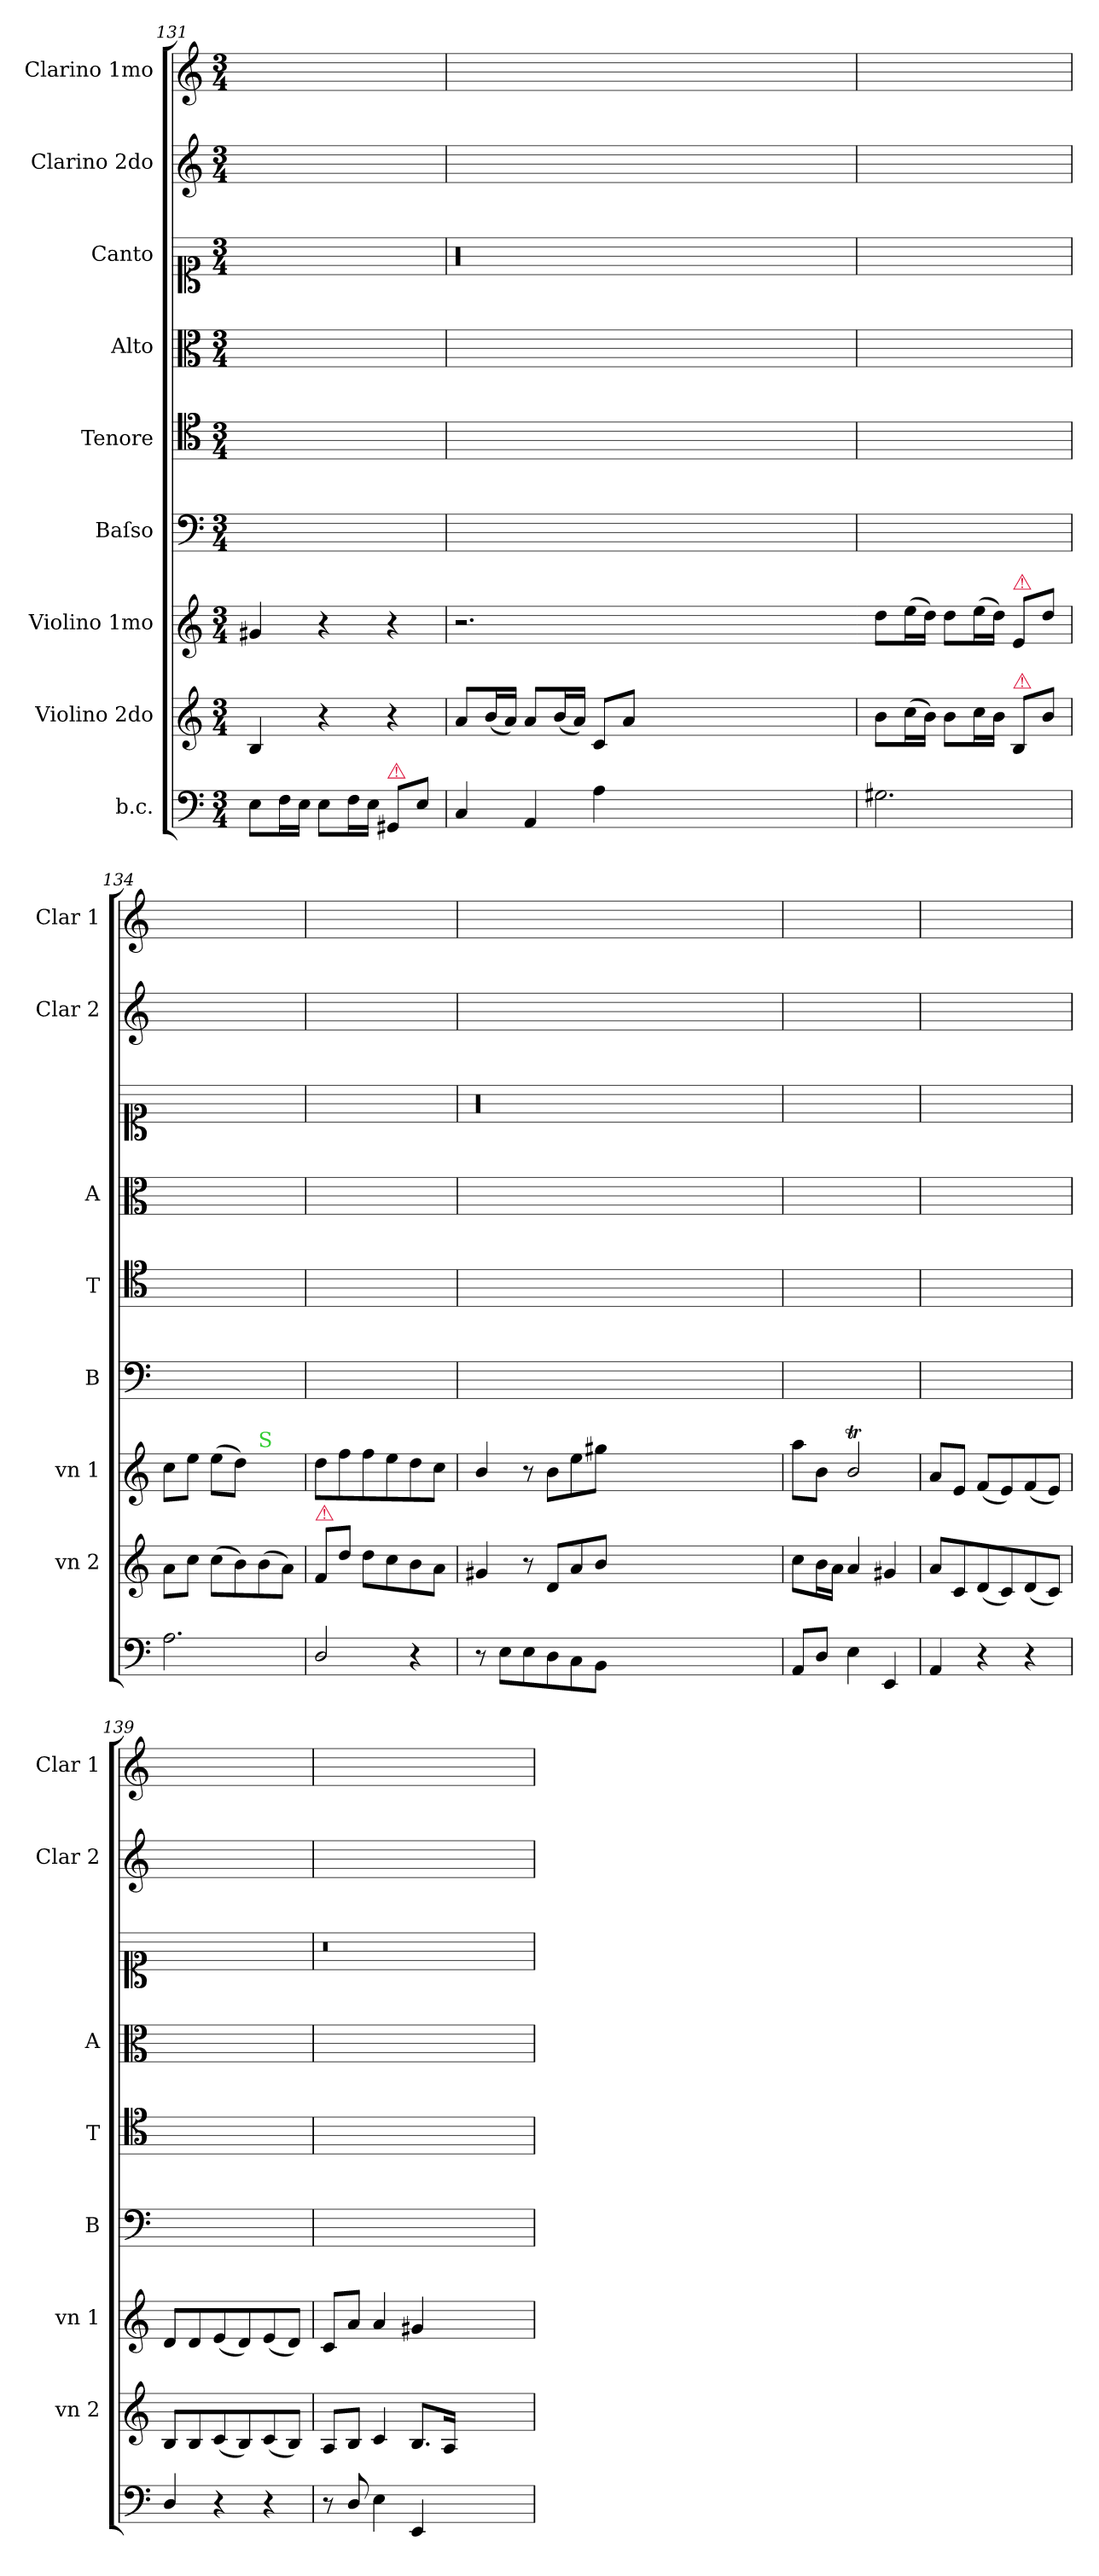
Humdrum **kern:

**kern	**kern	**kern	**kern	**kern	**kern	**kern	**kern	**kern
*part9	*part8	*part7	*part6	*part5	*part4	*part3	*part2	*part1
*staff9	*staff8	*staff7	*staff6	*staff5	*staff4	*staff3	*staff2	*staff1
*I"b.c.	*I"Violino 2do	*I"Violino 1mo	*I"Baſso	*I"Tenore	*I"Alto	*I"Canto	*I"Clarino 2do	*I"Clarino 1mo
*	*I'vn 2	*I'vn 1	*I'B	*I'T	*I'A	*	*I'Clar 2	*I'Clar 1
*clefF4	*clefG2	*clefG2	*clefF4	*clefC4	*clefC3	*clefC1	*clefG2	*clefG2
*k[]	*k[]	*k[]	*k[]	*k[]	*k[]	*k[]	*k[]	*k[]
*M3/4	*M3/4	*M3/4	*M3/4	*M3/4	*M3/4	*M3/4	*M3/4	*M3/4
=131	=131	=131	=131	=131	=131	=131	=131	=131
8E\L	4B/	4g#X/	2.ryy	2.ryy	2.ryy	2.ryy	2.ryy	2.ryy
16F\L	.	.	.	.	.	.	.	.
16E\JJ	.	.	.	.	.	.	.	.
8E\L	4r	4r	.	.	.	.	.	.
16F\L	.	.	.	.	.	.	.	.
16E\JJ	.	.	.	.	.	.	.	.
!LO:TX:a:color=crimson:t=⚠	!	!	!	!	!	!	!	!
8GG#X/L	4r	4r	.	.	.	.	.	.
8E\J	.	.	.	.	.	.	.	.
=132	=132	=132	=132	=132	=132	=132	=132	=132
!	!	!	!	!	!	!LO:N:vis=00	!	!
4C/	8a/L	2.r	2.ryy	2.ryy	2.ryy	0.r	2.ryy	2.ryy
.	(16b/L	.	.	.	.	.	.	.
.	16a/JJ)	.	.	.	.	.	.	.
4AA/	8a/L	.	.	.	.	.	.	.
.	(16b/L	.	.	.	.	.	.	.
.	16a/JJ)	.	.	.	.	.	.	.
4A\	8c/L	.	.	.	.	.	.	.
.	8a/J	.	.	.	.	.	.	.
0ryy	0ryy	0ryy	0ryy	0ryy	0ryy	.	0ryy	0ryy
4ryy	4ryy	4ryy	4ryy	4ryy	4ryy	.	4ryy	4ryy
=133	=133	=133-	=133	=133	=133	=133	=133	=133
2.G#X\	8b\L	8dd\L	2.ryy	2.ryy	2.ryy	2.ryy	2.ryy	2.ryy
.	(16cc\L	(16ee\L	.	.	.	.	.	.
.	16b\JJ)	16dd\JJ)	.	.	.	.	.	.
.	8b\L	8dd\L	.	.	.	.	.	.
.	16cc\L	(16ee\L	.	.	.	.	.	.
.	16b\JJ	16dd\JJ)	.	.	.	.	.	.
!	!	!LO:TX:a:color=crimson:t=⚠	!	!	!	!	!	!
!	!LO:TX:a:color=crimson:t=⚠	!	!	!	!	!	!	!
.	8B/L	8e/L	.	.	.	.	.	.
.	8b\J	8dd\J	.	.	.	.	.	.
=134	=134	=134	=134	=134	=134	=134	=134	=134
2.A\	8a\L	8cc\L	2.ryy	2.ryy	2.ryy	2.ryy	2.ryy	2.ryy
.	8cc\J	8ee\J	.	.	.	.	.	.
.	(8cc\L	(8ee\L	.	.	.	.	.	.
.	8b\)	8dd\J)	.	.	.	.	.	.
!	!	!LO:TX:a:color=limegreen:t=S	!	!	!	!	!	!
.	(8b\	(8dd\Lyy	.	.	.	.	.	.
.	8a\J)	8cc\Jyy)	.	.	.	.	.	.
=135	=135	=135	=135	=135	=135	=135	=135	=135
!	!LO:TX:a:color=crimson:t=⚠	!	!	!	!	!	!	!
2D/	8f/L	8dd\L	2.ryy	2.ryy	2.ryy	2.ryy	2.ryy	2.ryy
.	8dd\J	8ff\	.	.	.	.	.	.
.	8dd\L	8ff\	.	.	.	.	.	.
.	8cc\	8ee\	.	.	.	.	.	.
4r	8b\	8dd\	.	.	.	.	.	.
.	8a\J	8cc\J	.	.	.	.	.	.
=136	=136	=136	=136	=136	=136	=136	=136	=136
!	!	!	!	!	!	!LO:N:vis=00	!	!
8r	4g#X/	4b/	2.ryy	2.ryy	2.ryy	0.r	2.ryy	2.ryy
8E\L	.	.	.	.	.	.	.	.
8E\	8r	8r	.	.	.	.	.	.
8D\	8d/L	8b\L	.	.	.	.	.	.
8C\	8a/	8ee\	.	.	.	.	.	.
8BB\J	8b/J	8gg#X\J	.	.	.	.	.	.
0ryy	0ryy	0ryy	0ryy	0ryy	0ryy	.	0ryy	0ryy
4ryy	4ryy	4ryy	4ryy	4ryy	4ryy	.	4ryy	4ryy
=137	=137	=137	=137	=137	=137	=137	=137	=137
8AA/L	8cc\L	8aa\L	2.ryy	2.ryy	2.ryy	2.ryy	2.ryy	2.ryy
8D/J	16b\L	8b\J	.	.	.	.	.	.
.	16a\JJ	.	.	.	.	.	.	.
4E\	4a/	2bt/	.	.	.	.	.	.
4EE/	4g#X/	.	.	.	.	.	.	.
=138	=138	=138	=138	=138	=138	=138	=138	=138
4AA/	8a/L	8a/L	2.ryy	2.ryy	2.ryy	2.ryy	2.ryy	2.ryy
.	8c/	8e/J	.	.	.	.	.	.
4r	(8d/	(8f/L	.	.	.	.	.	.
.	8c/)	8e/)	.	.	.	.	.	.
4r	(8d/	(8f/	.	.	.	.	.	.
.	8c/J)	8e/J)	.	.	.	.	.	.
=139	=139	=139	=139	=139	=139	=139	=139	=139
4D/	8B/L	8d/L	2.ryy	2.ryy	2.ryy	2.ryy	2.ryy	2.ryy
.	8B/	8d/	.	.	.	.	.	.
4r	(8c/	(8e/	.	.	.	.	.	.
.	8B/)	8d/)	.	.	.	.	.	.
4r	(8c/	(8e/	.	.	.	.	.	.
.	8B/J)	8d/J)	.	.	.	.	.	.
=140	=140	=140	=140	=140	=140	=140	=140	=140
!	!	!	!	!	!	!LO:N:vis=0	!	!
8r	8A/L	8c/L	2.ryy	2.ryy	2.ryy	1.r	2.ryy	2.ryy
8D/	8B/J	8a/J	.	.	.	.	.	.
4E\	4c/	4a/	.	.	.	.	.	.
4EE/	8.B/L	4g#X/	.	.	.	.	.	.
.	16A/Jk	.	.	.	.	.	.	.
2.ryy	2.ryy	2.ryy	2.ryy	2.ryy	2.ryy	.	2.ryy	2.ryy
=	=	=	=	=	=	=	=	=
*-	*-	*-	*-	*-	*-	*-	*-	*-
